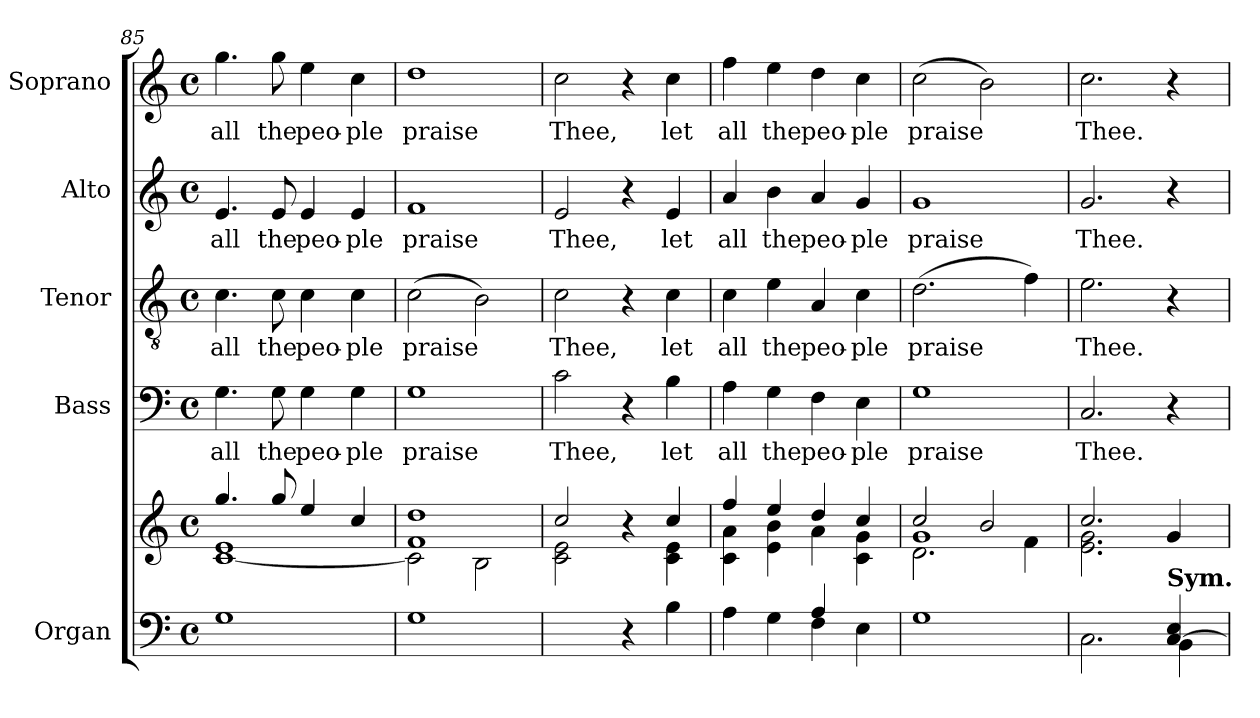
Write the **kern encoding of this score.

**kern	**kern	**kern	**text	**kern	**text	**kern	**text	**kern	**text
*part5	*part5	*part4	*part4	*part3	*part3	*part2	*part2	*part1	*part1
*staff6	*staff5	*staff4	*staff4	*staff3	*staff3	*staff2	*staff2	*staff1	*staff1
*I"Organ	*	*I"Bass	*	*I"Tenor	*	*I"Alto	*	*I"Soprano	*
*I'Org.	*	*I'B.	*	*I'T.	*	*I'A.	*	*I'S.	*
!!LO:PB:g=z
*clefF4	*clefG2	*clefF4	*	*clefGv2	*	*clefG2	*	*clefG2	*
*	*	*	*	*ITrd7c12	*	*	*	*	*
*k[]	*k[]	*k[]	*	*k[]	*	*k[]	*	*k[]	*
*C:	*C:	*C:	*	*C:	*	*C:	*	*C:	*
*M4/4	*M4/4	*M4/4	*	*M4/4	*	*M4/4	*	*M4/4	*
*met(c)	*met(c)	*met(c)	*	*met(c)	*	*met(c)	*	*met(c)	*
=85	=85	=85	=85	=85	=85	=85	=85	=85	=85
*	*^	*	*	*	*	*	*	*	*
!	!	!	!	!LO:LY:b:color=#000000	!	!	!	!	!	!
!	!	!	!	!	!	!LO:LY:b:color=#000000	!	!	!	!
!	!	!	!	!	!	!	!	!LO:LY:b:color=#000000	!	!
!	!	!	!	!	!	!	!	!	!	!LO:LY:b:color=#000000
1Gi	4.ggi/	[<1ci 1ei	4.Gi\	all	4.Ci\	all	4.ei/	all	4.ggi\	all
!	!	!	!	!LO:LY:b:color=#000000	!	!	!	!	!	!
!	!	!	!	!	!	!LO:LY:b:color=#000000	!	!	!	!
!	!	!	!	!	!	!	!	!LO:LY:b:color=#000000	!	!
!	!	!	!	!	!	!	!	!	!	!LO:LY:b:color=#000000
.	8ggi/	.	8Gi\	the	8Ci\	the	8ei/	the	8ggi\	the
!	!	!	!	!LO:LY:b:color=#000000	!	!	!	!	!	!
!	!	!	!	!	!	!LO:LY:b:color=#000000	!	!	!	!
!	!	!	!	!	!	!	!	!LO:LY:b:color=#000000	!	!
!	!	!	!	!	!	!	!	!	!	!LO:LY:b:color=#000000
.	4eei/	.	4Gi\	peo-	4Ci\	peo-	4ei/	peo-	4eei\	peo-
!	!	!	!	!LO:LY:b:color=#000000	!	!	!	!	!	!
!	!	!	!	!	!	!LO:LY:b:color=#000000	!	!	!	!
!	!	!	!	!	!	!	!	!LO:LY:b:color=#000000	!	!
!	!	!	!	!	!	!	!	!	!	!LO:LY:b:color=#000000
.	4cci/	.	4Gi\	-ple	4Ci\	-ple	4ei/	-ple	4cci\	-ple
=86	=86	=86	=86	=86	=86	=86	=86	=86	=86	=86
!	!	!	!	!LO:LY:b:color=#000000	!	!	!	!	!	!
!	!	!	!	!	!	!LO:LY:b:color=#000000	!	!	!	!
!	!	!	!	!	!	!	!	!LO:LY:b:color=#000000	!	!
!	!	!	!	!	!	!	!	!	!	!LO:LY:b:color=#000000
1Gi	1fi 1ddi	2ci\]	1Gi	praise	(2Ci\	praise	1fi	praise	1ddi	praise
.	.	2Bi\	.	.	2BBi\)	.	.	.	.	.
=87	=87	=87	=87	=87	=87	=87	=87	=87	=87	=87
*	*	*^	*	*	*	*	*	*	*	*
!	!	!	!	!	!LO:LY:b:color=#000000	!	!	!	!	!	!
!	!	!	!	!	!	!	!LO:LY:b:color=#000000	!	!	!	!
!	!	!	!	!	!	!	!	!	!LO:LY:b:color=#000000	!	!
!	!	!	!	!	!	!	!	!	!	!	!LO:LY:b:color=#000000
2ryy	2.ryy	2ci\ 2ei	2cci/	2ci\	Thee,	2Ci\	Thee,	2ei/	Thee,	2cci\	Thee,
4r	.	4ryy	4r	4r	.	4r	.	4r	.	4r	.
!	!	!	!	!	!LO:LY:b:color=#000000	!	!	!	!	!	!
!	!	!	!	!	!	!	!LO:LY:b:color=#000000	!	!	!	!
!	!	!	!	!	!	!	!	!	!LO:LY:b:color=#000000	!	!
!	!	!	!	!	!	!	!	!	!	!	!LO:LY:b:color=#000000
4Bi\	4cci/	4ci\ 4ei	4ryy	4Bi\	let	4Ci\	let	4ei/	let	4cci\	let
*	*	*v	*v	*	*	*	*	*	*	*	*
=88	=88	=88	=88	=88	=88	=88	=88	=88	=88	=88
*^	*	*	*	*	*	*	*	*	*	*
*	*	*	*^	*	*	*	*	*	*	*	*
!	!	!	!	!	!	!LO:LY:b:color=#000000	!	!	!	!	!	!
*	*	*	*v	*v	*	*	*	*	*	*	*	*
*	*	*	*^	*	*	*	*	*	*	*	*
!	!	!	!	!	!	!	!	!LO:LY:b:color=#000000	!	!	!	!
*	*	*	*v	*v	*	*	*	*	*	*	*	*
*	*	*	*^	*	*	*	*	*	*	*	*
!	!	!	!	!	!	!	!	!	!	!LO:LY:b:color=#000000	!	!
*	*	*	*v	*v	*	*	*	*	*	*	*	*
*	*	*	*^	*	*	*	*	*	*	*	*
!	!	!	!	!	!	!	!	!	!	!	!	!LO:LY:b:color=#000000
*	*	*	*v	*v	*	*	*	*	*	*	*	*
2ryy	4Ai\	4ffi/	4ci\ 4ai	4Ai\	all	4Ci\	all	4ai/	all	4ffi\	all
!	!	!	!	!	!LO:LY:b:color=#000000	!	!	!	!	!	!
!	!	!	!	!	!	!	!LO:LY:b:color=#000000	!	!	!	!
!	!	!	!	!	!	!	!	!	!LO:LY:b:color=#000000	!	!
!	!	!	!	!	!	!	!	!	!	!	!LO:LY:b:color=#000000
.	4Gi\	4eei/	4ei\ 4bi	4Gi\	the	4Ei\	the	4bi\	the	4eei\	the
!	!	!	!	!	!LO:LY:b:color=#000000	!	!	!	!	!	!
!	!	!	!	!	!	!	!LO:LY:b:color=#000000	!	!	!	!
!	!	!	!	!	!	!	!	!	!LO:LY:b:color=#000000	!	!
!	!	!	!	!	!	!	!	!	!	!	!LO:LY:b:color=#000000
4Ai/	4Fi\	4ddi/	4ai\	4Fi\	peo-	4AAi/	peo-	4ai/	peo-	4ddi\	peo-
!	!	!	!	!	!LO:LY:b:color=#000000	!	!	!	!	!	!
!	!	!	!	!	!	!	!LO:LY:b:color=#000000	!	!	!	!
!	!	!	!	!	!	!	!	!	!LO:LY:b:color=#000000	!	!
!	!	!	!	!	!	!	!	!	!	!	!LO:LY:b:color=#000000
4ryy	4Ei\	4cci/	4ci\ 4gi	4Ei\	-ple	4Ci\	-ple	4gi/	-ple	4cci\	-ple
*v	*v	*	*	*	*	*	*	*	*	*	*
=89	=89	=89	=89	=89	=89	=89	=89	=89	=89	=89
*	*	*^	*	*	*	*	*	*	*	*
*^	*	*	*	*	*	*	*	*	*	*	*
!	!	!	!	!	!	!LO:LY:b:color=#000000	!	!	!	!	!	!
*v	*v	*	*	*	*	*	*	*	*	*	*	*
*^	*	*	*	*	*	*	*	*	*	*	*
!	!	!	!	!	!	!	!	!LO:LY:b:color=#000000	!	!	!	!
*v	*v	*	*	*	*	*	*	*	*	*	*	*
*^	*	*	*	*	*	*	*	*	*	*	*
!	!	!	!	!	!	!	!	!	!	!LO:LY:b:color=#000000	!	!
*v	*v	*	*	*	*	*	*	*	*	*	*	*
*^	*	*	*	*	*	*	*	*	*	*	*
!	!	!	!	!	!	!	!	!	!	!	!	!LO:LY:b:color=#000000
*v	*v	*	*	*	*	*	*	*	*	*	*	*
1Gi	2cci/	1gi	2.di\	1Gi	praise	(2.Di\	praise	1gi	praise	(2cci\	praise
.	2bi/	.	.	.	.	.	.	.	.	2bi\)	.
.	.	.	4fi\	.	.	4Fi\)	.	.	.	.	.
*	*	*v	*v	*	*	*	*	*	*	*	*
=90	=90	=90	=90	=90	=90	=90	=90	=90	=90	=90
*^	*	*	*	*	*	*	*	*	*	*
*	*	*	*^	*	*	*	*	*	*	*	*
!	!	!	!	!	!	!LO:LY:b:color=#000000	!	!	!	!	!	!
*	*	*	*v	*v	*	*	*	*	*	*	*	*
*	*	*	*^	*	*	*	*	*	*	*	*
!	!	!	!	!	!	!	!	!LO:LY:b:color=#000000	!	!	!	!
*	*	*	*v	*v	*	*	*	*	*	*	*	*
*	*	*	*^	*	*	*	*	*	*	*	*
!	!	!	!	!	!	!	!	!	!	!LO:LY:b:color=#000000	!	!
*	*	*	*v	*v	*	*	*	*	*	*	*	*
*	*	*	*^	*	*	*	*	*	*	*	*
!	!	!	!	!	!	!	!	!	!	!	!	!LO:LY:b:color=#000000
*	*	*	*v	*v	*	*	*	*	*	*	*	*
2.ryy	2.Ci\	2.cci/	2.ei\ 2.gi	2.Ci/	Thee.	2.Ei\	Thee.	2.gi/	Thee.	2.cci\	Thee.
!LO:TX:a:B:t=Sym.	!	!	!	!	!	!	!	!	!	!	!
[>4Ci/ 4Ei	4BBi\	4gi/	4ryy	4r	.	4r	.	4r	.	4r	.
*v	*v	*	*	*	*	*	*	*	*	*	*
*	*v	*v	*	*	*	*	*	*	*	*
=	=	=	=	=	=	=	=	=	=
*-	*-	*-	*-	*-	*-	*-	*-	*-	*-
